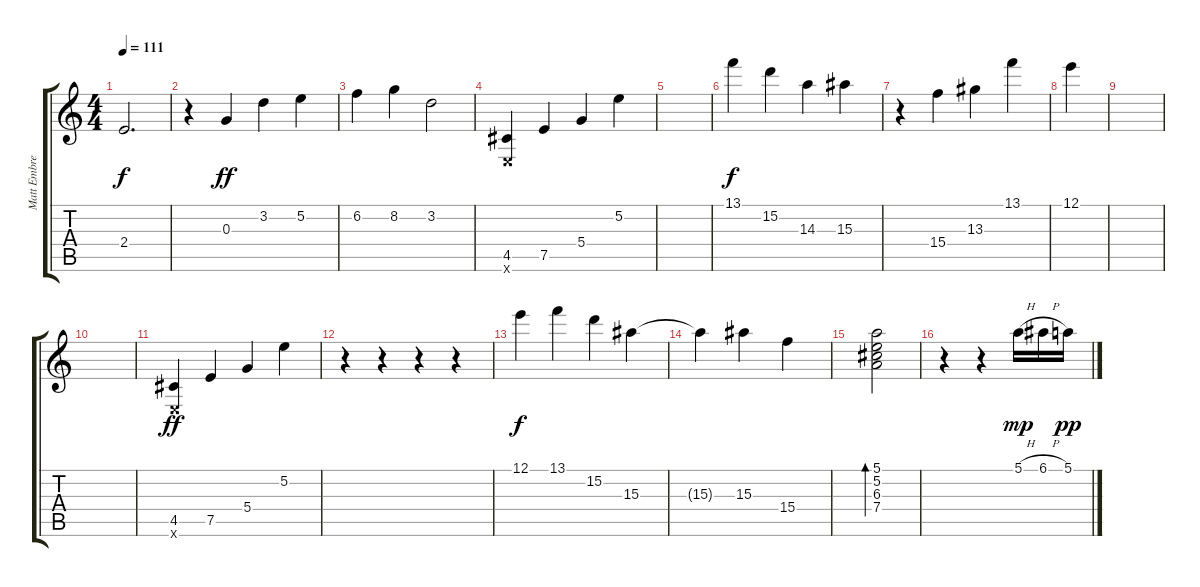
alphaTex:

\track ("Matt Embree Guitar" "Matt Embre") {instrument overdrivenguitar}
\staff {score tabs}
\tuning (E4 B3 G3 D3 A2 E2) {hide}
\ts (4 4)
\tempo 111
\clef g2
\ks c
2.4{t}.2{d dy f} |
r.4{volume 13 instrument electricguitarjazz} 0.3.4{dy ff} 3.2.4 5.2.4 |
6.2.4 8.2.4 3.2.2 |
(4.5 0.6{x}).4 7.5.4 5.4.4 5.2.4 |
|
13.1.4{dy f} 15.2.4 14.3.4 15.3.4 |
r.4 15.4.4 13.3.4 13.1.4 |
12.1.4 |
|
|
(4.5 0.6{x}).4{dy ff} 7.5.4 5.4.4 5.2.4 |
r.4 r.4 r.4 r.4 |
12.1.4{dy f} 13.1.4 15.2.4 15.3.4 |
15.3{t}.4 15.3.4 15.4.4 |
(5.1 5.2 6.3 7.4).2{bd 480} |
r.4 r.4 5.1{h}.16{dy mp} 6.1{h}.16 5.1.16{dy pp}
